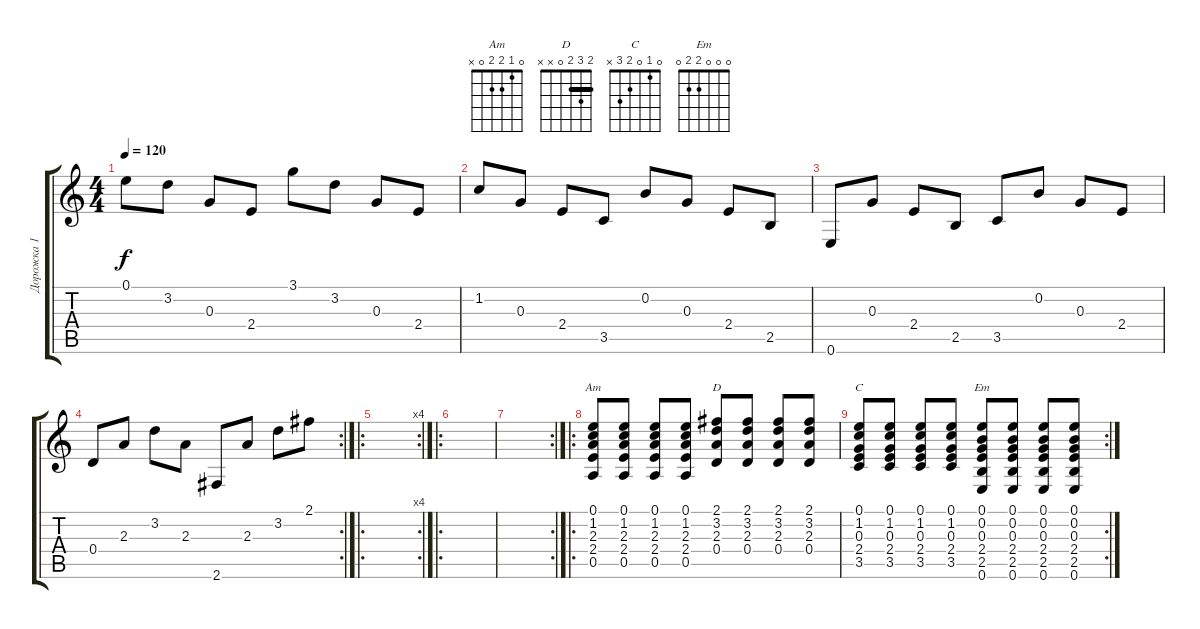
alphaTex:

\track ("Дорожка 1" "Дорожка 1") {instrument acousticguitarsteel}
\staff {score tabs}
\tuning (E4 B3 G3 D3 A2 E2) {hide}
\chord ("Am" 0 1 2 2 0 x)
\chord ("D" 2 3 2 0 x x) {barre 2}
\chord ("C" 0 1 0 2 3 x)
\chord ("Em" 0 0 0 2 2 0)
\ts (4 4)
\tempo 120
\clef g2
\ks c
0.1.8{dy f instrument acousticguitarsteel} 3.2.8 0.3.8 2.4.8 3.1.8 3.2.8 0.3.8 2.4.8 |
1.2.8 0.3.8 2.4.8 3.5.8 0.2.8 0.3.8 2.4.8 2.5.8 |
0.6.8 0.3.8 2.4.8 2.5.8 3.5.8 0.2.8 0.3.8 2.4.8 |
\rc 2
0.4.8 2.3.8 3.2.8 2.3.8 2.6.8 2.3.8 3.2.8 2.1.8 |
\ro
\rc 4
|
\ro
|
\rc 2
|
\ro
(0.1 1.2 2.3 2.4 0.5).8{ch "Am"} (0.1 1.2 2.3 2.4 0.5).8 (0.1 1.2 2.3 2.4 0.5).8 (0.1 1.2 2.3 2.4 0.5).8 (2.1 3.2 2.3 0.4).8{ch "D"} (2.1 3.2 2.3 0.4).8 (2.1 3.2 2.3 0.4).8 (2.1 3.2 2.3 0.4).8 |
\rc 2
(0.1 1.2 0.3 2.4 3.5).8{ch "C"} (0.1 1.2 0.3 2.4 3.5).8 (0.1 1.2 0.3 2.4 3.5).8 (0.1 1.2 0.3 2.4 3.5).8 (0.1 0.2 0.3 2.4 2.5 0.6).8{ch "Em"} (0.1 0.2 0.3 2.4 2.5 0.6).8 (0.1 0.2 0.3 2.4 2.5 0.6).8 (0.1 0.2 0.3 2.4 2.5 0.6).8
